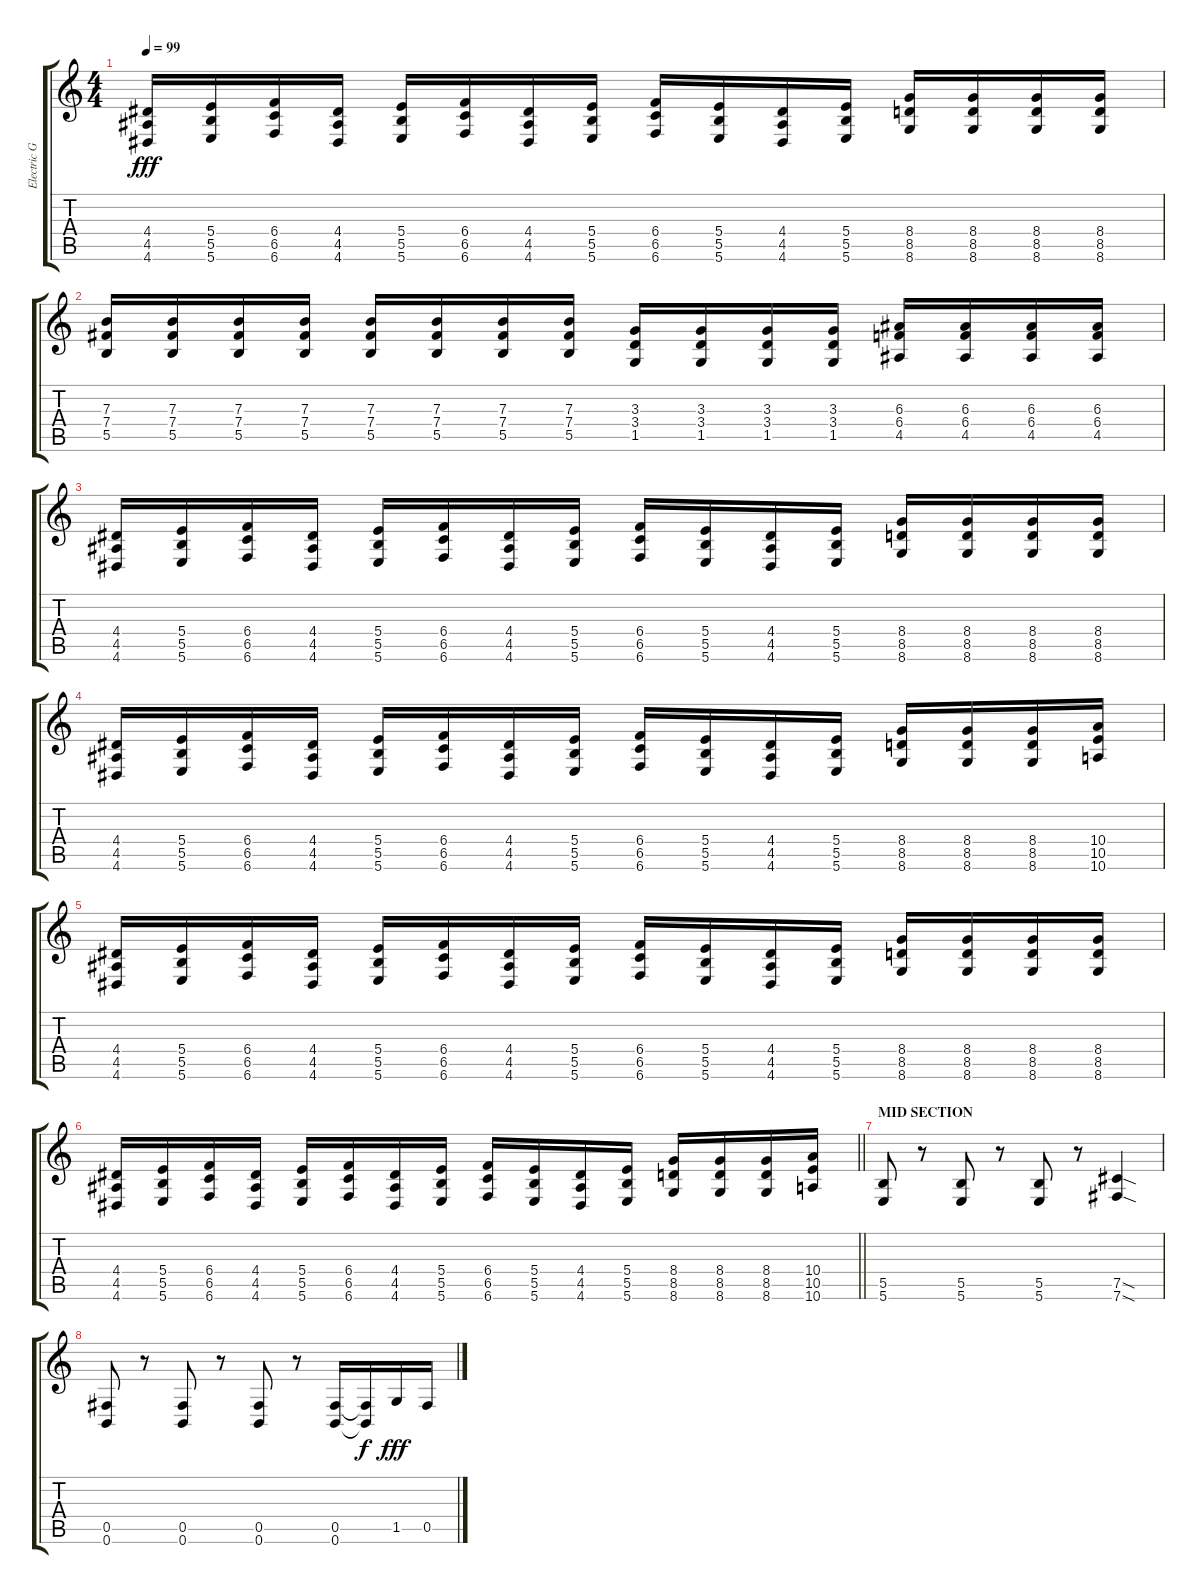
\track ("Electric Guitar 1" "Electric G") {instrument distortionguitar}
\staff {score tabs}
\tuning (Db4 Ab3 E3 B2 Gb2 B1) {hide}
\ts (4 4)
\tempo 99
\clef g2
\ks c
(4.4 4.5 4.6).16{dy fff} (5.4 5.5 5.6).16 (6.4 6.5 6.6).16 (4.4 4.5 4.6).16 (5.4 5.5 5.6).16 (6.4 6.5 6.6).16 (4.4 4.5 4.6).16 (5.4 5.5 5.6).16 (6.4 6.5 6.6).16 (5.4 5.5 5.6).16 (4.4 4.5 4.6).16 (5.4 5.5 5.6).16 (8.4 8.5 8.6).16 (8.4 8.5 8.6).16 (8.4 8.5 8.6).16 (8.4 8.5 8.6).16 |
(7.3 7.4 5.5).16 (7.3 7.4 5.5).16 (7.3 7.4 5.5).16 (7.3 7.4 5.5).16 (7.3 7.4 5.5).16 (7.3 7.4 5.5).16 (7.3 7.4 5.5).16 (7.3 7.4 5.5).16 (3.3 3.4 1.5).16 (3.3 3.4 1.5).16 (3.3 3.4 1.5).16 (3.3 3.4 1.5).16 (6.3 6.4 4.5).16 (6.3 6.4 4.5).16 (6.3 6.4 4.5).16 (6.3 6.4 4.5).16 |
(4.4 4.5 4.6).16 (5.4 5.5 5.6).16 (6.4 6.5 6.6).16 (4.4 4.5 4.6).16 (5.4 5.5 5.6).16 (6.4 6.5 6.6).16 (4.4 4.5 4.6).16 (5.4 5.5 5.6).16 (6.4 6.5 6.6).16 (5.4 5.5 5.6).16 (4.4 4.5 4.6).16 (5.4 5.5 5.6).16 (8.4 8.5 8.6).16 (8.4 8.5 8.6).16 (8.4 8.5 8.6).16 (8.4 8.5 8.6).16 |
(4.4 4.5 4.6).16 (5.4 5.5 5.6).16 (6.4 6.5 6.6).16 (4.4 4.5 4.6).16 (5.4 5.5 5.6).16 (6.4 6.5 6.6).16 (4.4 4.5 4.6).16 (5.4 5.5 5.6).16 (6.4 6.5 6.6).16 (5.4 5.5 5.6).16 (4.4 4.5 4.6).16 (5.4 5.5 5.6).16 (8.4 8.5 8.6).16 (8.4 8.5 8.6).16 (8.4 8.5 8.6).16 (10.4 10.5 10.6).16 |
(4.4 4.5 4.6).16 (5.4 5.5 5.6).16 (6.4 6.5 6.6).16 (4.4 4.5 4.6).16 (5.4 5.5 5.6).16 (6.4 6.5 6.6).16 (4.4 4.5 4.6).16 (5.4 5.5 5.6).16 (6.4 6.5 6.6).16 (5.4 5.5 5.6).16 (4.4 4.5 4.6).16 (5.4 5.5 5.6).16 (8.4 8.5 8.6).16 (8.4 8.5 8.6).16 (8.4 8.5 8.6).16 (8.4 8.5 8.6).16 |
\barLineRight lightlight
(4.4 4.5 4.6).16 (5.4 5.5 5.6).16 (6.4 6.5 6.6).16 (4.4 4.5 4.6).16 (5.4 5.5 5.6).16 (6.4 6.5 6.6).16 (4.4 4.5 4.6).16 (5.4 5.5 5.6).16 (6.4 6.5 6.6).16 (5.4 5.5 5.6).16 (4.4 4.5 4.6).16 (5.4 5.5 5.6).16 (8.4 8.5 8.6).16 (8.4 8.5 8.6).16 (8.4 8.5 8.6).16 (10.4 10.5 10.6).16 |
\section ("" "MID SECTION")
(5.5 5.6).8 r.8 (5.5 5.6).8 r.8 (5.5 5.6).8 r.8 (7.5{sod} 7.6{sod}).4 |
(0.5 0.6).8 r.8 (0.5 0.6).8 r.8 (0.5 0.6).8 r.8 (0.5 0.6).16 (0.5{t} 0.6{t}).16{dy f} 1.5.16{dy fff} 0.5.16
